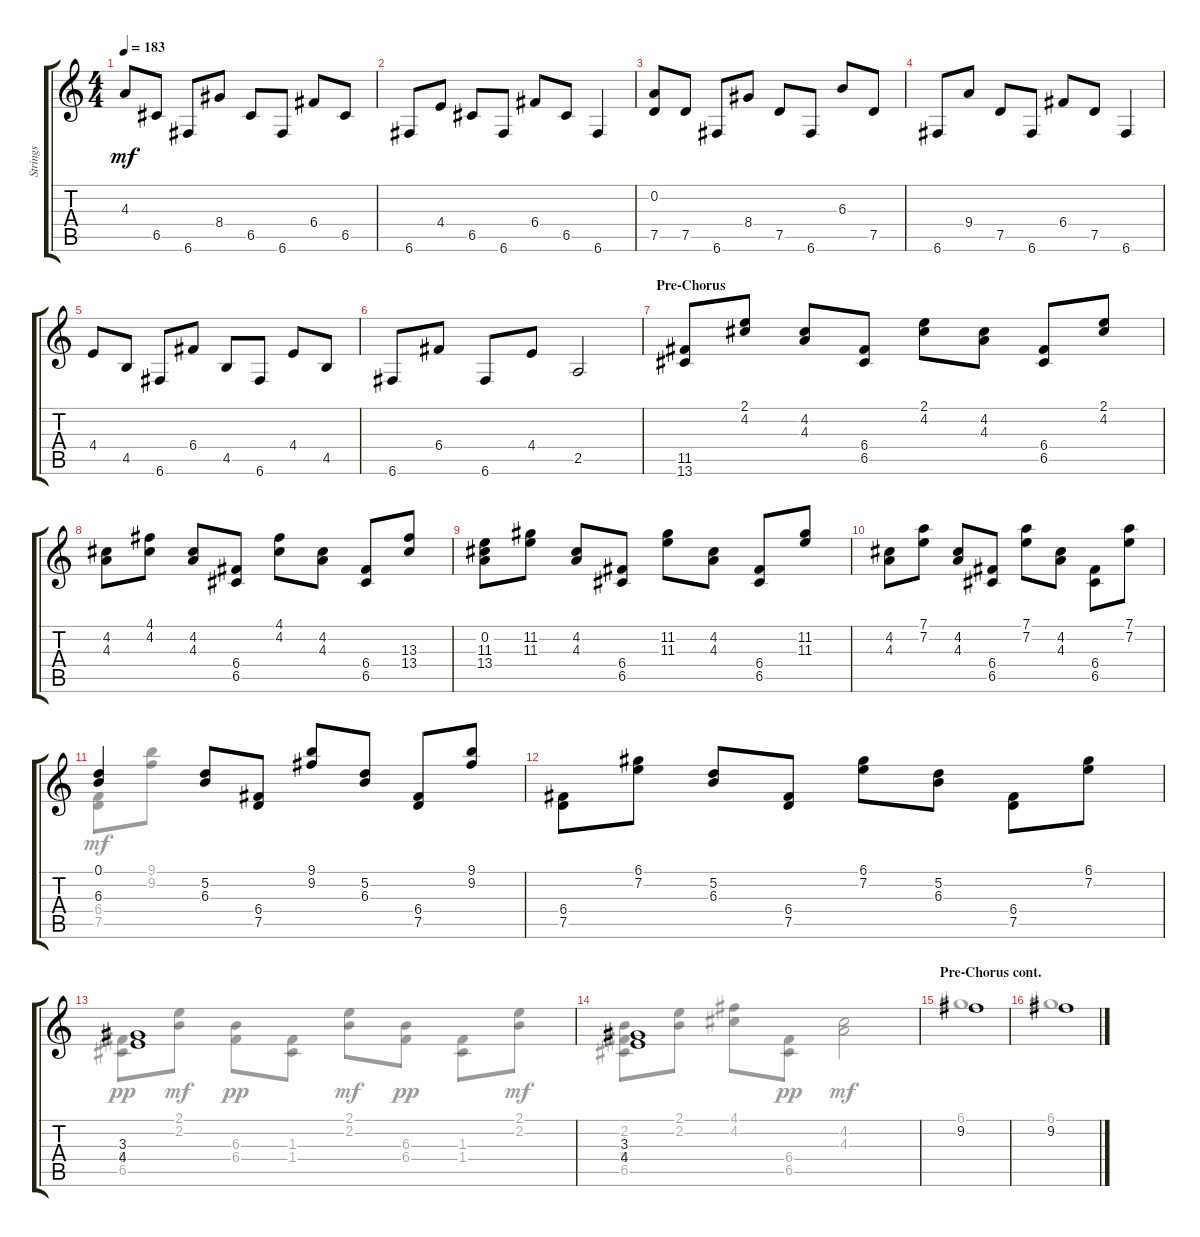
\track ("Strings" "Strings") {instrument electricguitarclean}
\staff {score tabs}
\tuning (D4 A3 F3 C3 G2 C2) {hide}
\voice
\ts (4 4)
\tempo 183
\clef g2
\ks aminor
4.3.8{dy mf} 6.5.8 6.6.8 8.4.8 6.5.8 6.6.8 6.4.8 6.5.8 |
6.6.8 4.4.8 6.5.8 6.6.8 6.4.8 6.5.8 6.6.4 |
(0.2 7.5).8 7.5.8 6.6.8 8.4.8 7.5.8 6.6.8 6.3.8 7.5.8 |
6.6.8 9.4.8 7.5.8 6.6.8 6.4.8 7.5.8 6.6.4 |
4.4.8 4.5.8 6.6.8 6.4.8 4.5.8 6.6.8 4.4.8 4.5.8 |
6.6.8 6.4.8 6.6.8 4.4.8 2.5.2 |
\section ("" "Pre-Chorus")
(11.5 13.6).8 (2.1 4.2).8 (4.2 4.3).8 (6.4 6.5).8 (2.1 4.2).8 (4.2 4.3).8 (6.4 6.5).8 (2.1 4.2).8 |
(4.2 4.3).8 (4.1 4.2).8 (4.2 4.3).8 (6.4 6.5).8 (4.1 4.2).8 (4.2 4.3).8 (6.4 6.5).8 (13.3 13.4).8 |
(0.2 11.3 13.4).8 (11.2 11.3).8 (4.2 4.3).8 (6.4 6.5).8 (11.2 11.3).8 (4.2 4.3).8 (6.4 6.5).8 (11.2 11.3).8 |
(4.2 4.3).8 (7.1 7.2).8 (4.2 4.3).8 (6.4 6.5).8 (7.1 7.2).8 (4.2 4.3).8 (6.4 6.5).8 (7.1 7.2).8 |
(0.1 6.3).4 (5.2 6.3).8 (6.4 7.5).8 (9.1 9.2).8 (5.2 6.3).8 (6.4 7.5).8 (9.1 9.2).8 |
(6.4 7.5).8 (6.1 7.2).8 (5.2 6.3).8 (6.4 7.5).8 (6.1 7.2).8 (5.2 6.3).8 (6.4 7.5).8 (6.1 7.2).8 |
(3.3 4.4).1 |
(3.3 4.4).1 |
\section ("" "Pre-Chorus cont.")
9.2.1 |
9.2.1
\voice
\clef g2
\ottava regular
\simile none
\ks aminor
|
|
|
|
|
|
|
|
|
|
(6.4 7.5).8 (9.1 9.2).8{dy mf} |
|
(6.4 6.5).8{dy pp} (2.1 2.2).8{dy mf} (6.3 6.4).8{dy pp} (1.3 1.4).8 (2.1 2.2).8{dy mf} (6.3 6.4).8{dy pp} (1.3 1.4).8 (2.1 2.2).8{dy mf} |
(2.2 6.4 6.5).8 (2.1 2.2).8 (4.1 4.2).8 (6.4 6.5).8{dy pp} (4.2 4.3).2{dy mf} |
6.1.1 |
6.1.1
